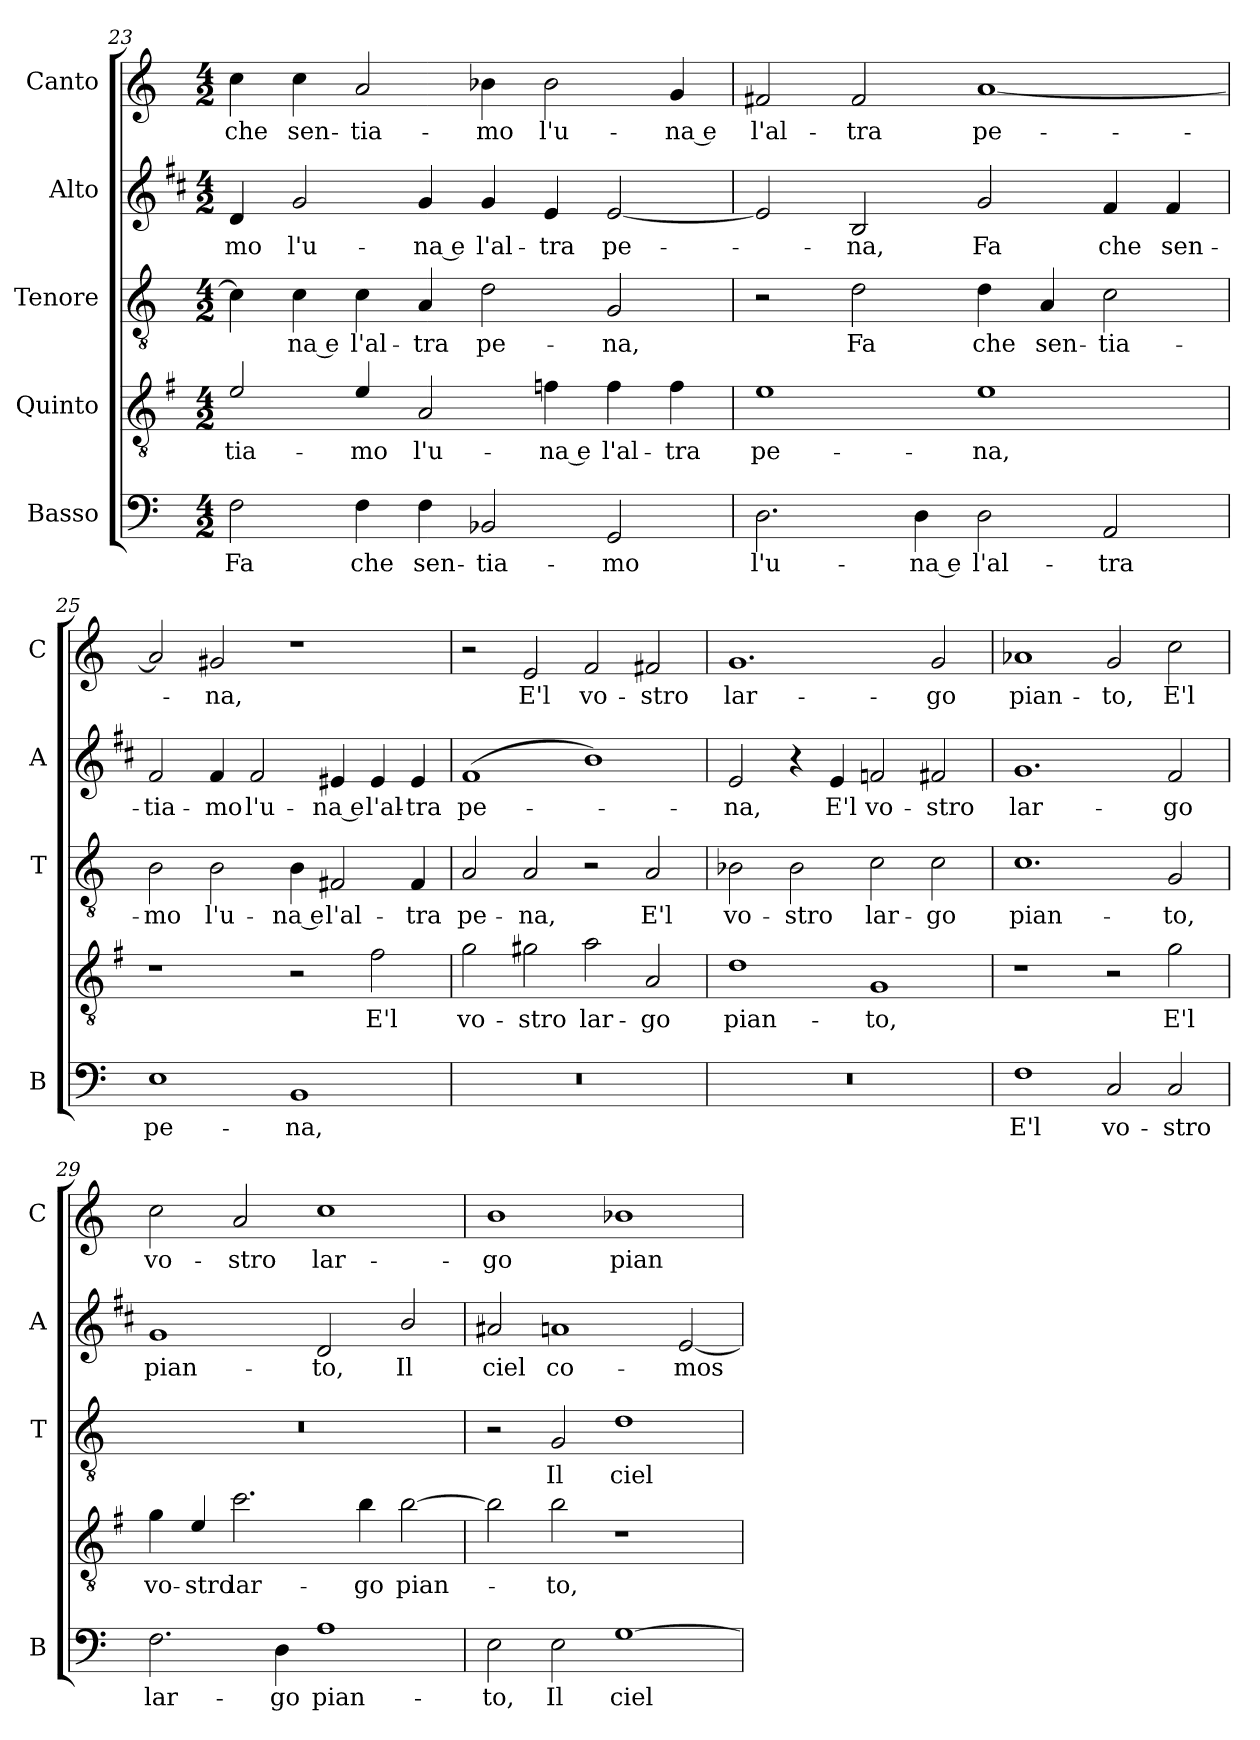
**kern	**text	**kern	**text	**kern	**text	**kern	**text	**kern	**text
*part5	*part5	*part4	*part4	*part3	*part3	*part2	*part2	*part1	*part1
*staff5	*staff5	*staff4	*staff4	*staff3	*staff3	*staff2	*staff2	*staff1	*staff1
*I"Basso	*	*I"Quinto	*	*I"Tenore	*	*I"Alto	*	*I"Canto	*
*I'B	*	*	*	*I'T	*	*I'A	*	*I'C	*
!!LO:PB:g=z
*clefF4	*	*clefGv2	*	*clefGv2	*	*clefG2	*	*clefG2	*
*	*	*ITrd4c7	*	*	*	*ITrd1c2	*	*	*
*k[]	*	*k[]	*	*k[]	*	*k[]	*	*k[]	*
*C:	*	*C:	*	*C:	*	*C:	*	*C:	*
*M4/2	*	*M4/2	*	*M4/2	*	*M4/2	*	*M4/2	*
=23	=23	=23	=23	=23	=23	=23	=23	=23	=23
!	!LO:LY:b	!	!LO:LY:b	!	!	!	!LO:LY:b	!	!LO:LY:b
2F\	Fa	2A/	-tia-	4c\]	.	4c/	-mo	4cc\	che
!	!	!	!	!	!LO:LY:b	!	!LO:LY:b	!	!LO:LY:b
.	.	.	.	4c\	-na e	2f/	l'u-	4cc\	sen-
!	!LO:LY:b	!	!LO:LY:b	!	!LO:LY:b	!	!	!	!LO:LY:b
4F\	che	4A/	-mo	4c\	l'al-	.	.	2a/	-tia-
!	!LO:LY:b	!	!LO:LY:b	!	!LO:LY:b	!	!LO:LY:b	!	!
4F\	sen-	2D/	l'u-	4A/	-tra	4f/	-na e	.	.
!	!LO:LY:b	!	!	!	!LO:LY:b	!	!LO:LY:b	!	!LO:LY:b
2BB-X/	-tia-	.	.	2d\	pe-	4f/	l'al-	4b-X\	-mo
!	!	!	!LO:LY:b	!	!	!	!LO:LY:b	!	!LO:LY:b
.	.	4B-X\	-na e	.	.	4d/	-tra	2b-\	l'u-
!	!LO:LY:b	!	!LO:LY:b	!	!LO:LY:b	!	!LO:LY:b	!	!
2GG/	-mo	4B-\	l'al-	2G/	-na,	[2d/	pe-	.	.
!	!	!	!LO:LY:b	!	!	!	!	!	!LO:LY:b
.	.	4B-\	-tra	.	.	.	.	4g/	-na e
=24	=24	=24	=24	=24	=24	=24	=24	=24	=24
!	!LO:LY:b	!	!LO:LY:b	!	!	!	!	!	!LO:LY:b
2.D\	l'u-	1A	pe-	2r	.	2d/]	.	2f#X/	l'al-
!	!	!	!	!	!LO:LY:b	!	!LO:LY:b	!	!LO:LY:b
.	.	.	.	2d\	Fa	2A/	-na,	2f#/	-tra
!	!LO:LY:b	!	!	!	!	!	!	!	!
4D\	-na e	.	.	.	.	.	.	.	.
!	!LO:LY:b	!	!LO:LY:b	!	!LO:LY:b	!	!LO:LY:b	!	!LO:LY:b
2D\	l'al-	1A	-na,	4d\	che	2f/	Fa	[1a	pe-
!	!	!	!	!	!LO:LY:b	!	!	!	!
.	.	.	.	4A/	sen-	.	.	.	.
!	!LO:LY:b	!	!	!	!LO:LY:b	!	!LO:LY:b	!	!
2AA/	-tra	.	.	2c\	-tia-	4e/	che	.	.
!	!	!	!	!	!	!	!LO:LY:b	!	!
.	.	.	.	.	.	4e/	sen-	.	.
=25	=25	=25	=25	=25	=25	=25	=25	=25	=25
!	!LO:LY:b	!	!	!	!LO:LY:b	!	!LO:LY:b	!	!
1E	pe-	1r	.	2B\	-mo	2e/	-tia-	2a/]	.
!	!	!	!	!	!LO:LY:b	!	!LO:LY:b	!	!LO:LY:b
.	.	.	.	2B\	l'u-	4e/	-mo	2g#X/	-na,
!	!	!	!	!	!	!	!LO:LY:b	!	!
.	.	.	.	.	.	2e/	l'u-	.	.
!	!LO:LY:b	!	!	!	!LO:LY:b	!	!	!	!
1BB	-na,	2r	.	4B\	-na e	.	.	1r	.
!	!	!	!	!	!LO:LY:b	!	!LO:LY:b	!	!
.	.	.	.	2F#X/	l'al-	4d#X/	-na e	.	.
!	!	!	!LO:LY:b	!	!	!	!LO:LY:b	!	!
.	.	2B\	E'l	.	.	4d#/	l'al-	.	.
!	!	!	!	!	!LO:LY:b	!	!LO:LY:b	!	!
.	.	.	.	4F#/	-tra	4d#/	-tra	.	.
=26	=26	=26	=26	=26	=26	=26	=26	=26	=26
!	!	!	!LO:LY:b	!	!LO:LY:b	!	!LO:LY:b	!	!
0r	.	2c\	vo-	2A/	pe-	(<1e	pe-	2r	.
!	!	!	!LO:LY:b	!	!LO:LY:b	!	!	!	!LO:LY:b
.	.	2c#X\	-stro	2A/	-na,	.	.	2e/	E'l
!	!	!	!LO:LY:b	!	!	!	!	!	!LO:LY:b
.	.	2d\	lar-	2r	.	1a)	.	2f/	vo-
!	!	!	!LO:LY:b	!	!LO:LY:b	!	!	!	!LO:LY:b
.	.	2D/	-go	2A/	E'l	.	.	2f#X/	-stro
!!LO:LB:g=z
=27	=27	=27	=27	=27	=27	=27	=27	=27	=27
!	!	!	!LO:LY:b	!	!LO:LY:b	!	!LO:LY:b	!	!LO:LY:b
0r	.	1G	pian-	2B-X\	vo-	2d/	-na,	1.g	lar-
!	!	!	!	!	!LO:LY:b	!	!	!	!
.	.	.	.	2B-\	-stro	4r	.	.	.
!	!	!	!	!	!	!	!LO:LY:b	!	!
.	.	.	.	.	.	4d/	E'l	.	.
!	!	!	!LO:LY:b	!	!LO:LY:b	!	!LO:LY:b	!	!
.	.	1C	-to,	2c\	lar-	2e-X/	vo-	.	.
!	!	!	!	!	!LO:LY:b	!	!LO:LY:b	!	!LO:LY:b
.	.	.	.	2c\	-go	2en/	-stro	2g/	-go
=28	=28	=28	=28	=28	=28	=28	=28	=28	=28
!	!LO:LY:b	!	!	!	!LO:LY:b	!	!LO:LY:b	!	!LO:LY:b
1F	E'l	1r	.	1.c	pian-	1.f	lar-	1a-X	pian-
!	!LO:LY:b	!	!	!	!	!	!	!	!LO:LY:b
2C/	vo-	2r	.	.	.	.	.	2g/	-to,
!	!LO:LY:b	!	!LO:LY:b	!	!LO:LY:b	!	!LO:LY:b	!	!LO:LY:b
2C/	-stro	2c\	E'l	2G/	-to,	2e/	-go	2cc\	E'l
=29	=29	=29	=29	=29	=29	=29	=29	=29	=29
!	!LO:LY:b	!	!LO:LY:b	!	!	!	!LO:LY:b	!	!LO:LY:b
2.F\	lar-	4c\	vo-	0r	.	1f	pian-	2cc\	vo-
!	!	!	!LO:LY:b	!	!	!	!	!	!
.	.	4A/	-stro	.	.	.	.	.	.
!	!	!	!LO:LY:b	!	!	!	!	!	!LO:LY:b
.	.	2.f\	lar-	.	.	.	.	2a/	-stro
!	!LO:LY:b	!	!	!	!	!	!	!	!
4D\	-go	.	.	.	.	.	.	.	.
!	!LO:LY:b	!	!	!	!	!	!LO:LY:b	!	!LO:LY:b
1A	pian-	.	.	.	.	2c/	-to,	1cc	lar-
!	!	!	!LO:LY:b	!	!	!	!	!	!
.	.	4e\	-go	.	.	.	.	.	.
!	!	!	!LO:LY:b	!	!	!	!LO:LY:b	!	!
.	.	[2e\	pian-	.	.	2a/	Il	.	.
=30	=30	=30	=30	=30	=30	=30	=30	=30	=30
!	!LO:LY:b	!	!	!	!	!	!LO:LY:b	!	!LO:LY:b
2E\	-to,	2e\]	.	2r	.	2g#X/	ciel	1b	-go
!	!LO:LY:b	!	!LO:LY:b	!	!LO:LY:b	!	!LO:LY:b	!	!
2E\	Il	2e\	-to,	2G/	Il	1gn	co-	.	.
!	!LO:LY:b	!	!	!	!LO:LY:b	!	!	!	!LO:LY:b
[1G	ciel	1r	.	1d	ciel	.	.	1b-X	pian-
!	!	!	!	!	!	!	!LO:LY:b	!	!
.	.	.	.	.	.	[2d/	-mos-	.	.
=	=	=	=	=	=	=	=	=	=
*-	*-	*-	*-	*-	*-	*-	*-	*-	*-
